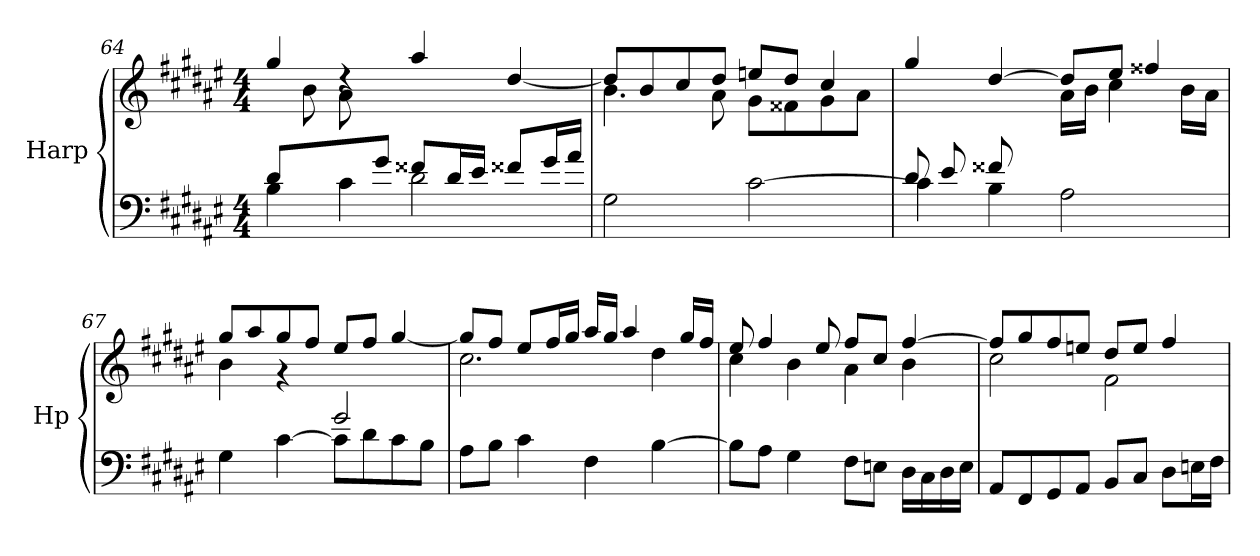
**kern	**kern
*part1	*part1
*staff2	*staff1
*I"Harp	*
*I'Hp	*
*clefF4	*clefG2
*k[f#c#g#d#a#e#]	*k[f#c#g#d#a#e#]
*M4/4	*M4/4
=64	=64
*^	*^
8d#/L	4B\	4gg#/	8ryy
4ryy	.	.	8b\
.	4c#\	4rdd	8a#\
8g#/J	.	.	2ryy
8f##X/L	2d#\	4aa#/	.
16d#/L	.	.	.
16e#/JJ	.	.	.
8f##X/L	.	[4dd#/	.
16g#/L	.	.	8ryy
16a#/JJ	.	.	.
*v	*v	*	*
=65	=65	=65
2G#\	8dd#/L]	4.b\
.	8b/	.
.	8cc#/	.
.	8dd#/J	8a#\
[2c#\	8een/L	8g#\L
.	8dd#/J	8f##X\
.	4cc#/	8g#\
.	.	8a#\J
!!LO:LB:g=z	!!
=66	=66	=66
*^	*	*
8d#/L	4c#\]	4gg#/	4.ryy
8e#/	.	.	.
8f##X/	4B\	[4dd#/	.
2ryy	.	.	8g#\J
.	2A#\	8dd#/L]	16a#\LL
.	.	.	16b\JJ
.	.	8ee#/J	4cc#\
.	.	4ff##X/	.
8ryy	.	.	16b\LL
.	.	.	16a#\JJ
=67	=67	=67	=67
2ryy	4G#\	8gg#/L	4b\
.	.	8aa#/	.
.	[4c#\	8gg#/	4r
.	.	8ff#/J	.
2g#/	8c#\L]	8ee#/L	2ryy
.	8d#\	8ff#/J	.
.	8c#\	[4gg#/	.
.	8B\J	.	.
*v	*v	*	*
=68	=68	=68
8A#\L	8gg#/L]	2.cc#\
8B\J	8ff#/J	.
4c#\	8ee#/L	.
.	16ff#/L	.
.	16gg#/JJ	.
4F#\	16aa#/LL	.
.	16gg#/JJ	.
.	4aa#/	.
[4B\	.	4dd#\
.	16gg#/LL	.
.	16ff#/JJ	.
!!LO:LB:g=z	!!
=69	=69	=69
8B\L]	8ee#/	4cc#\
8A#\J	4ff#/	.
4G#\	.	4b\
.	8ee#/	.
8F#\L	8ff#/L	4a#\
8En\J	8cc#/J	.
16D#\LL	[4ff#/	4b\
16C#\	.	.
16D#\	.	.
16E\JJ	.	.
=70	=70	=70
8AA#/L	8ff#/L]	2cc#\
8FF#/	8gg#/	.
8GG#/	8ff#/	.
8AA#/J	8een/J	.
8BB/L	8dd#/L	2f#\
8C#/J	8ee/J	.
8D#\L	4ff#/	.
16En\L	.	.
16F#\JJ	.	.
*	*v	*v
=	=
*-	*-
